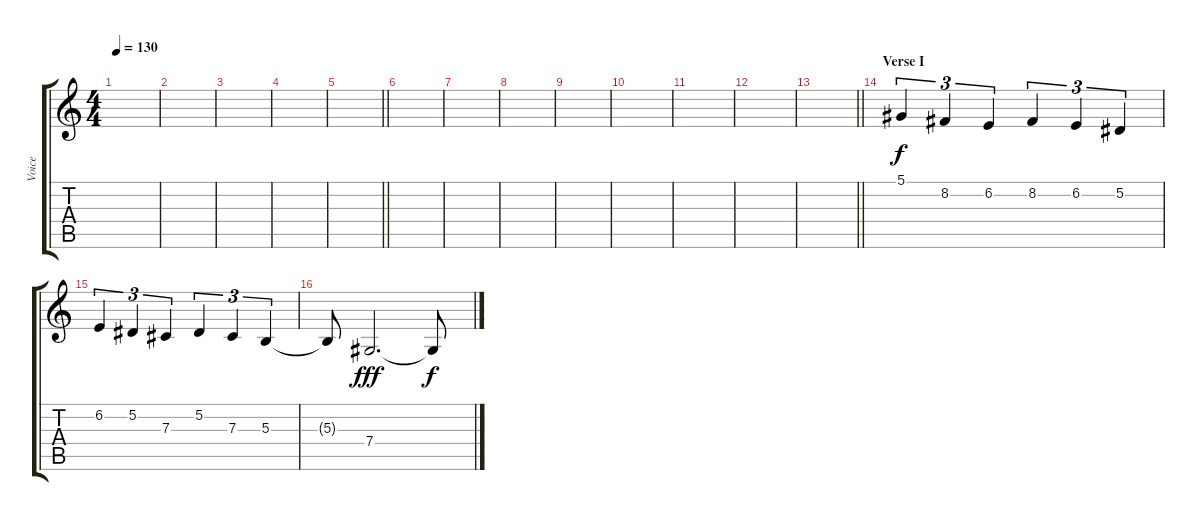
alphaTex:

\track ("Voice" "Voice") {instrument lead6voice}
\staff {score tabs}
\tuning (Eb4 Bb3 Gb3 Db3 Ab2 Eb2) {hide}
\ts (4 4)
\tempo 130
\clef g2
\ks c
|
|
|
|
\barLineRight lightlight
|
\section ("" "")
|
|
|
|
|
|
|
\barLineRight lightlight
|
\section ("" "Verse I")
5.1.4{tu (3 2)} 8.2.4{tu (3 2)} 6.2.4{tu (3 2)} 8.2.4{tu (3 2)} 6.2.4{tu (3 2)} 5.2.4{tu (3 2)} |
6.2.4{tu (3 2)} 5.2.4{tu (3 2)} 7.3.4{tu (3 2)} 5.2.4{tu (3 2)} 7.3.4{tu (3 2)} 5.3.4{tu (3 2)} |
5.3{t}.8{dy f} 7.4.2{d dy fff} 7.4{t}.8{dy f}
